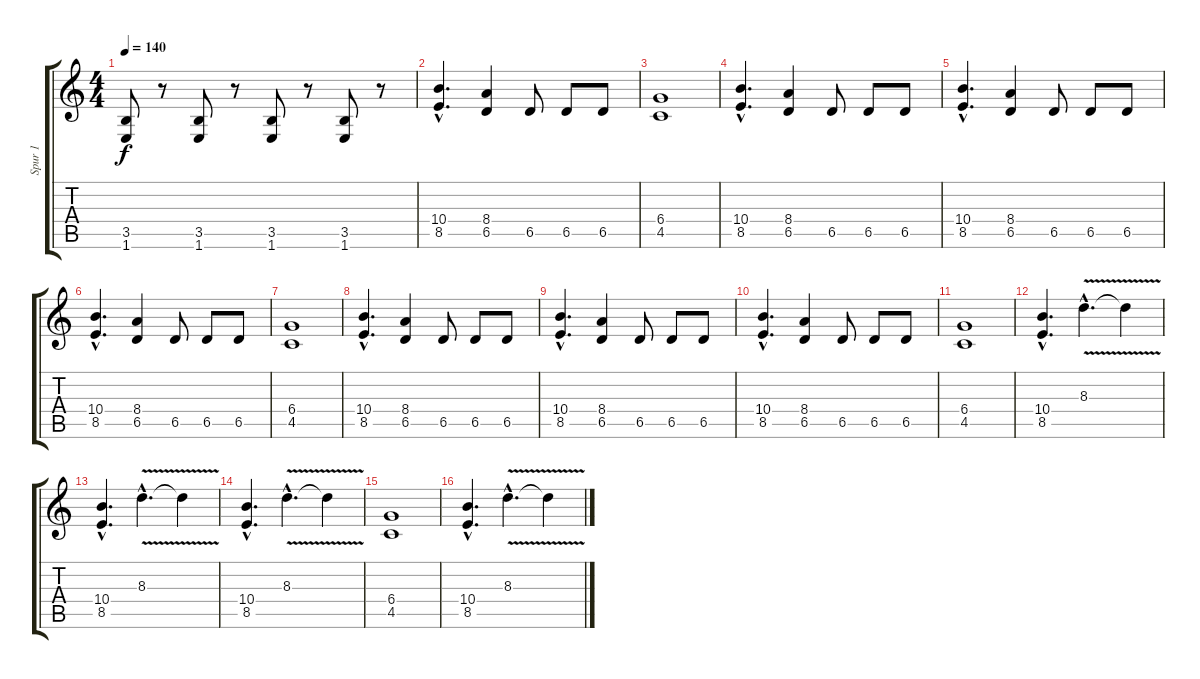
\track ("Spur 1" "Spur 1") {instrument distortionguitar}
\staff {score tabs}
\tuning (Eb4 Bb3 Gb3 Db3 Ab2 Eb2) {hide}
\ts (4 4)
\tempo 140
\clef g2
\ks c
(3.5 1.6).8{dy f} r.8 (3.5 1.6).8 r.8 (3.5 1.6).8 r.8 (3.5 1.6).8 r.8 |
(10.4{hac} 8.5{hac}).4{d} (8.4 6.5).4 6.5.8 6.5.8 6.5.8 |
(6.4 4.5).1 |
(10.4{hac} 8.5{hac}).4{d} (8.4 6.5).4 6.5.8 6.5.8 6.5.8 |
(10.4{hac} 8.5{hac}).4{d} (8.4 6.5).4 6.5.8 6.5.8 6.5.8 |
(10.4{hac} 8.5{hac}).4{d} (8.4 6.5).4 6.5.8 6.5.8 6.5.8 |
(6.4 4.5).1 |
(10.4{hac} 8.5{hac}).4{d} (8.4 6.5).4 6.5.8 6.5.8 6.5.8 |
(10.4{hac} 8.5{hac}).4{d} (8.4 6.5).4 6.5.8 6.5.8 6.5.8 |
(10.4{hac} 8.5{hac}).4{d} (8.4 6.5).4 6.5.8 6.5.8 6.5.8 |
(6.4 4.5).1 |
(10.4{hac} 8.5{hac}).4{d instrument distortionguitar} 8.3{v hac}.4{d instrument guitarharmonics} 8.3{t}.4 |
(10.4{hac} 8.5{hac}).4{d instrument distortionguitar} 8.3{v hac}.4{d instrument guitarharmonics} 8.3{t}.4 |
(10.4{hac} 8.5{hac}).4{d instrument distortionguitar} 8.3{v hac}.4{d instrument guitarharmonics} 8.3{t}.4 |
(6.4 4.5).1{instrument distortionguitar} |
(10.4{hac} 8.5{hac}).4{d instrument distortionguitar} 8.3{v hac}.4{d instrument guitarharmonics} 8.3{t}.4
